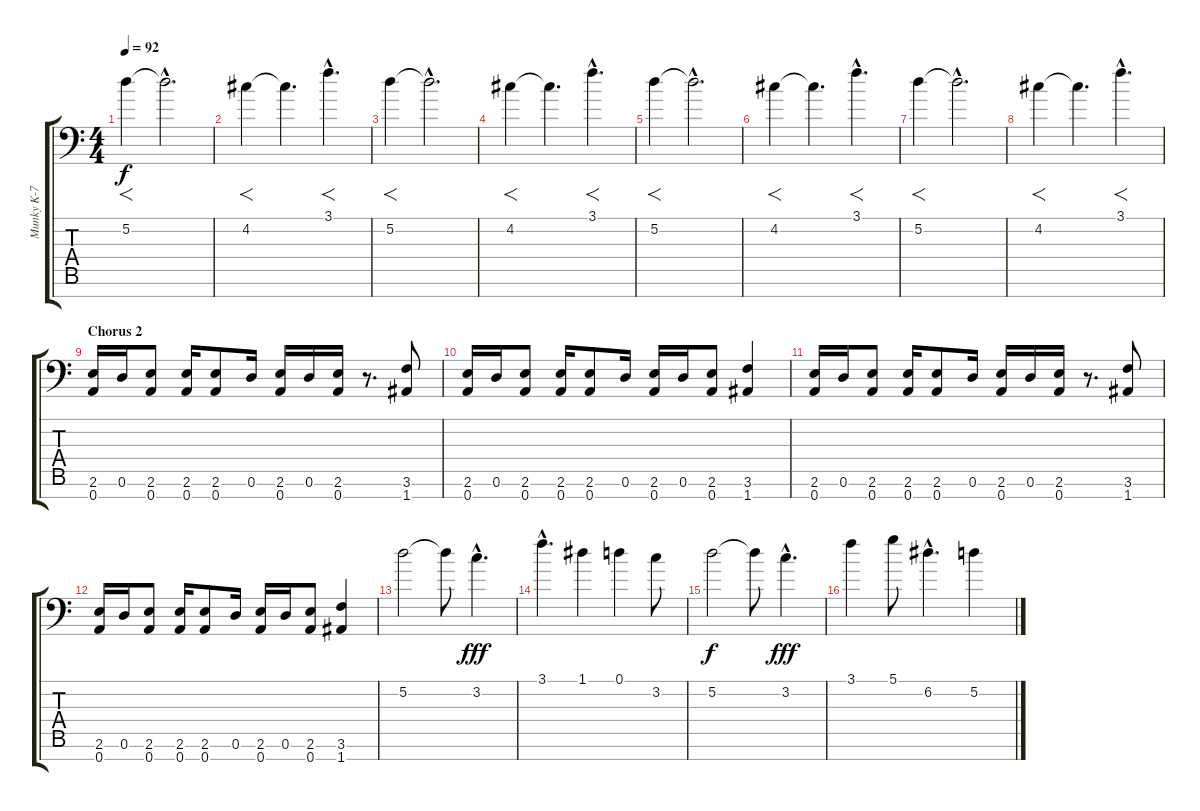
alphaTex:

\track ("Munky K-7" "Munky K-7") {instrument electricguitarclean}
\staff {score tabs}
\tuning (D4 A3 F3 C3 G2 D2 A1) {hide}
\ts (4 4)
\tempo 92
\clef f4
\ks c
5.2.4{f dy f} 5.2{hac t}.2{d} |
4.2.4{f} 4.2{t}.4{d} 3.1{hac}.4{f d} |
5.2.4{f} 5.2{hac t}.2{d} |
4.2.4{f} 4.2{t}.4{d} 3.1{hac}.4{f d} |
5.2.4{f} 5.2{hac t}.2{d} |
4.2.4{f} 4.2{t}.4{d} 3.1{hac}.4{f d} |
5.2.4{f} 5.2{hac t}.2{d} |
4.2.4{f} 4.2{t}.4{d} 3.1{hac}.4{f d} |
\section ("" "Chorus 2")
(2.6 0.7).16{volume 12 balance 8 instrument overdrivenguitar} 0.6.16 (2.6 0.7).8 (2.6 0.7).16 (2.6 0.7).8 0.6.16 (2.6 0.7).16 0.6.16 (2.6 0.7).16 r.8{d} (3.6 1.7).8 |
(2.6 0.7).16 0.6.16 (2.6 0.7).8 (2.6 0.7).16 (2.6 0.7).8 0.6.16 (2.6 0.7).16 0.6.16 (2.6 0.7).8 (3.6 1.7).4 |
(2.6 0.7).16 0.6.16 (2.6 0.7).8 (2.6 0.7).16 (2.6 0.7).8 0.6.16 (2.6 0.7).16 0.6.16 (2.6 0.7).16 r.8{d} (3.6 1.7).8 |
(2.6 0.7).16 0.6.16 (2.6 0.7).8 (2.6 0.7).16 (2.6 0.7).8 0.6.16 (2.6 0.7).16 0.6.16 (2.6 0.7).8 (3.6 1.7).4 |
5.2.2 5.2{t}.8 3.2{hac}.4{d dy fff} |
3.1{hac}.4{d} 1.1.4 0.1.4 3.2.8 |
5.2.2{dy f} 5.2{t}.8 3.2{hac}.4{d dy fff} |
3.1.4 5.1.8 6.2{hac}.4{d} 5.2.4
